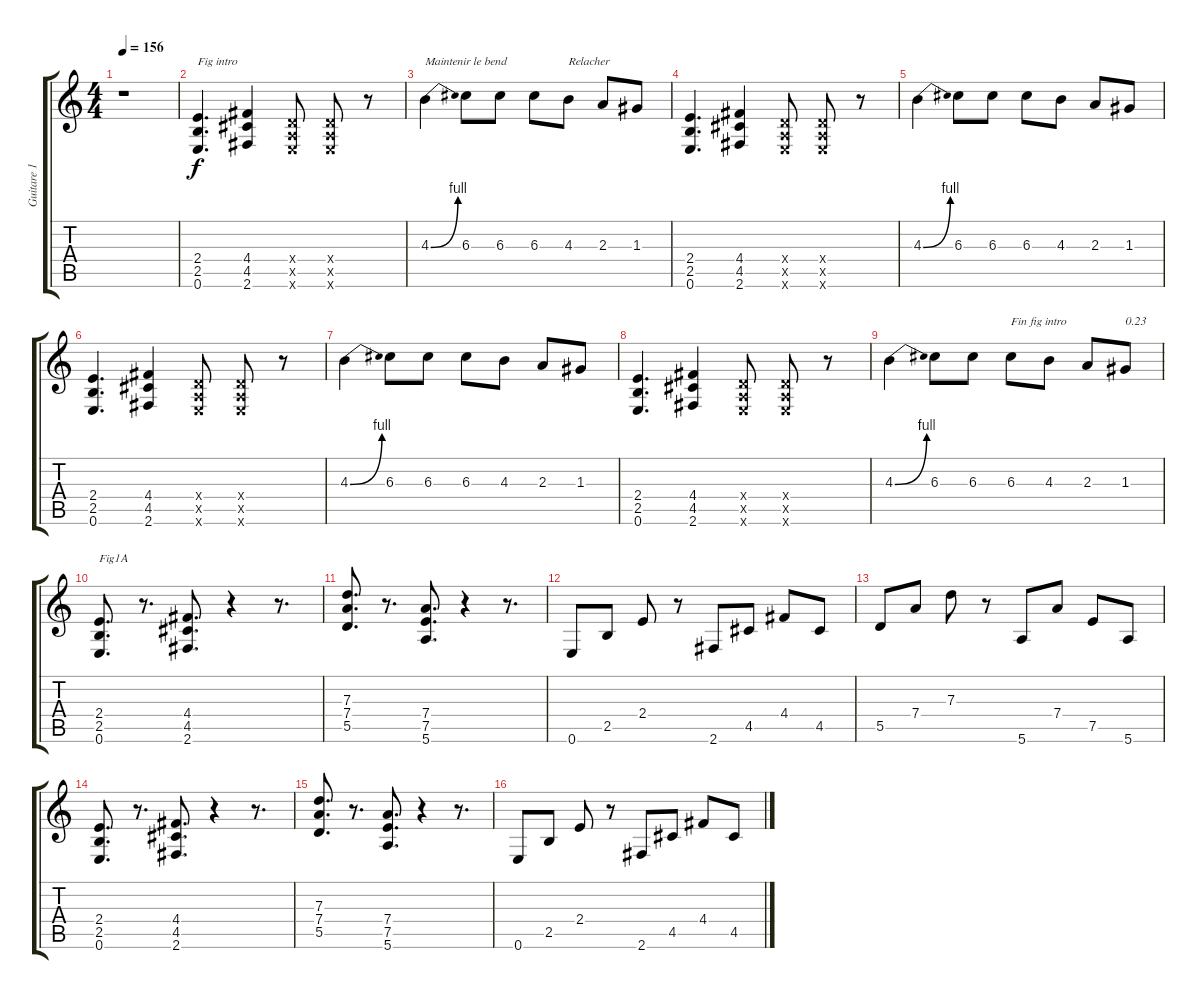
\track ("Guitare 1" "Guitare 1") {instrument overdrivenguitar}
\staff {score tabs}
\tuning (E4 B3 G3 D3 A2 E2) {hide}
\ts (4 4)
\tempo 156
\clef g2
\ks c
r.1{dy f instrument overdrivenguitar} |
(2.4 2.5 0.6).4{d txt "Fig intro"} (4.4 4.5 2.6).4 (0.4{x} 0.5{x} 0.6{x}).8 (0.4{x} 0.5{x} 0.6{x}).8 r.8 |
4.3{be (bend 0 0 60 4)}.4{txt "Maintenir le bend"} 6.3.8 6.3.8 6.3.8 4.3.8{txt "Relacher"} 2.3.8 1.3.8 |
(2.4 2.5 0.6).4{d} (4.4 4.5 2.6).4 (0.4{x} 0.5{x} 0.6{x}).8 (0.4{x} 0.5{x} 0.6{x}).8 r.8 |
4.3{be (bend 0 0 60 4)}.4 6.3.8 6.3.8 6.3.8 4.3.8 2.3.8 1.3.8 |
(2.4 2.5 0.6).4{d} (4.4 4.5 2.6).4 (0.4{x} 0.5{x} 0.6{x}).8 (0.4{x} 0.5{x} 0.6{x}).8 r.8 |
4.3{be (bend 0 0 60 4)}.4 6.3.8 6.3.8 6.3.8 4.3.8 2.3.8 1.3.8 |
(2.4 2.5 0.6).4{d} (4.4 4.5 2.6).4 (0.4{x} 0.5{x} 0.6{x}).8 (0.4{x} 0.5{x} 0.6{x}).8 r.8 |
4.3{be (bend 0 0 60 4)}.4 6.3.8 6.3.8 6.3.8{txt "Fin fig intro"} 4.3.8 2.3.8 1.3.8{txt "0.23"} |
(2.4 2.5 0.6).8{d txt "Fig1A"} r.8{d} (4.4 4.5 2.6).8{d} r.4 r.8{d} |
(7.3 7.4 5.5).8{d} r.8{d} (7.4 7.5 5.6).8{d} r.4 r.8{d} |
0.6.8 2.5.8 2.4.8 r.8 2.6.8 4.5.8 4.4.8 4.5.8 |
5.5.8 7.4.8 7.3.8 r.8 5.6.8 7.4.8 7.5.8 5.6.8 |
(2.4 2.5 0.6).8{d} r.8{d} (4.4 4.5 2.6).8{d} r.4 r.8{d} |
(7.3 7.4 5.5).8{d} r.8{d} (7.4 7.5 5.6).8{d} r.4 r.8{d} |
0.6.8 2.5.8 2.4.8 r.8 2.6.8 4.5.8 4.4.8 4.5.8
